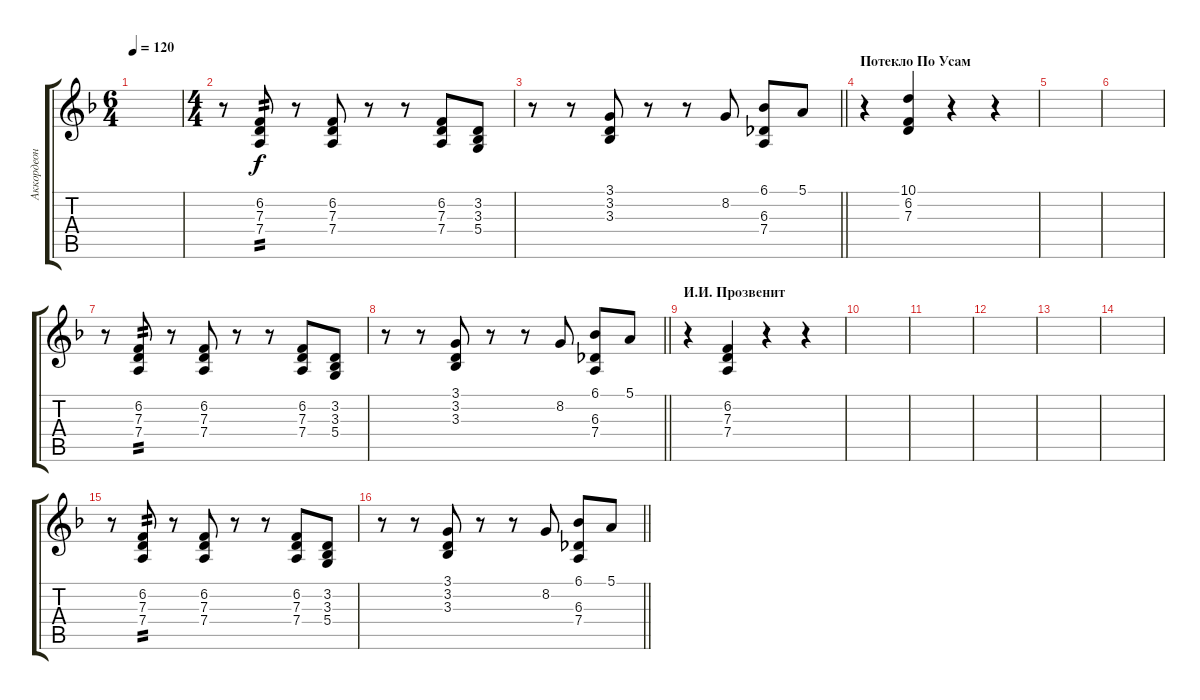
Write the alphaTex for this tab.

\track ("Аккордеон" "Аккордеон") {instrument tangoaccordion}
\staff {score tabs}
\tuning (E4 B3 G3 D3 A2 E2) {hide}
\ts (6 4)
\tempo 120
\clef g2
\ks dminor
|
\ts (4 4)
r.8 (6.2 7.3 7.4).8{tp 2} r.8 (6.2 7.3 7.4).8 r.8 r.8 (6.2 7.3 7.4).8 (3.2 3.3 5.4).8 |
\barLineRight lightlight
r.8 r.8 (3.1 3.2 3.3).8 r.8 r.8 8.2.8 (6.1 6.3 7.4).8 5.1.8 |
\section ("" "Потекло По Усам")
r.4 (10.1 6.2 7.3).4 r.4 r.4 |
|
|
r.8 (6.2 7.3 7.4).8{tp 2} r.8 (6.2 7.3 7.4).8 r.8 r.8 (6.2 7.3 7.4).8 (3.2 3.3 5.4).8 |
\barLineRight lightlight
r.8 r.8 (3.1 3.2 3.3).8 r.8 r.8 8.2.8 (6.1 6.3 7.4).8 5.1.8 |
\section ("" "И.И. Прозвенит")
r.4 (6.2 7.3 7.4).4 r.4 r.4 |
|
|
|
|
|
r.8 (6.2 7.3 7.4).8{tp 2} r.8 (6.2 7.3 7.4).8 r.8 r.8 (6.2 7.3 7.4).8 (3.2 3.3 5.4).8 |
\barLineRight lightlight
r.8 r.8 (3.1 3.2 3.3).8 r.8 r.8 8.2.8 (6.1 6.3 7.4).8 5.1.8
